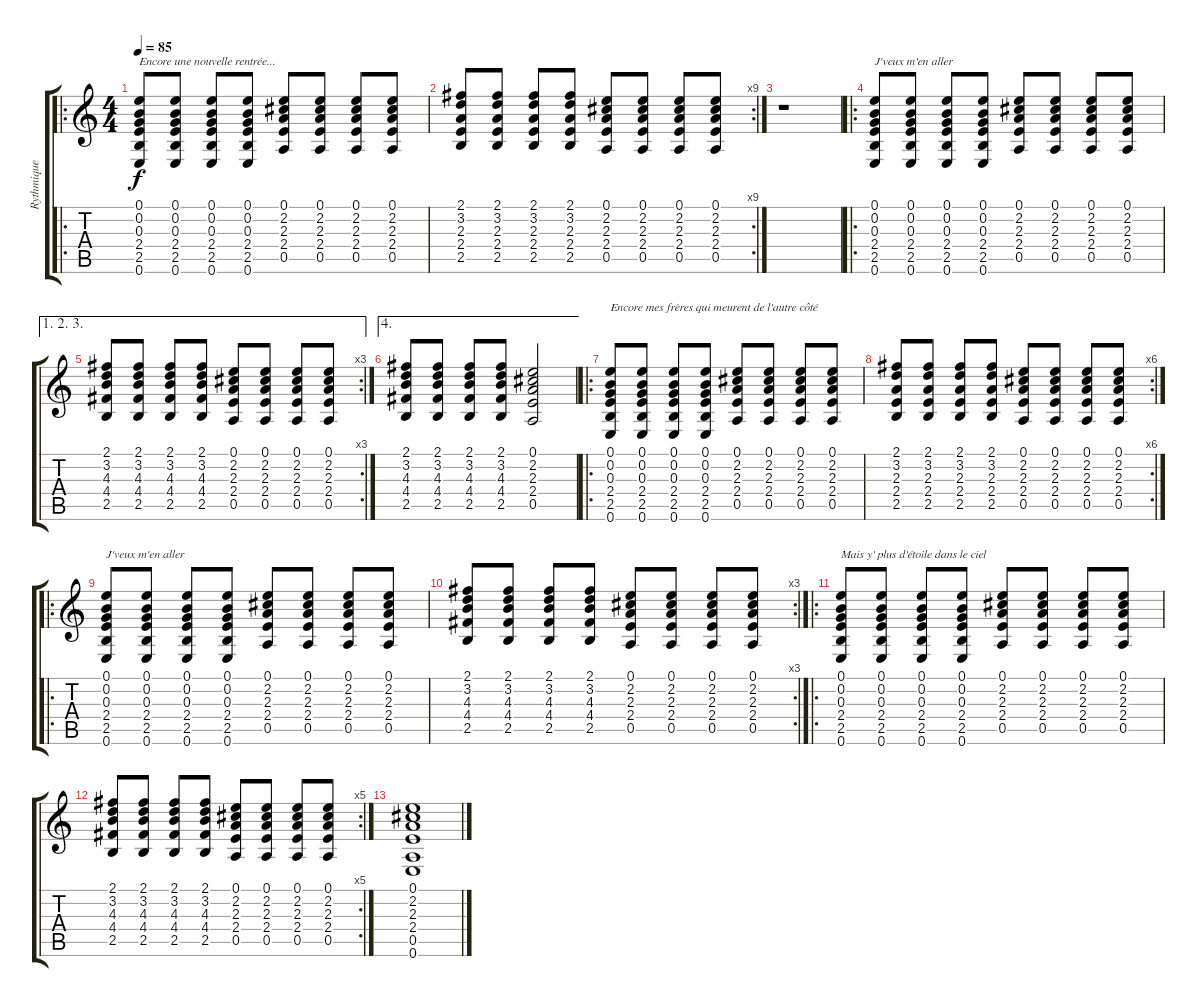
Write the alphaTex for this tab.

\track ("Rythmique" "Rythmique") {instrument acousticguitarsteel}
\staff {score tabs}
\tuning (E4 B3 G3 D3 A2 E2) {hide}
\ro
\ts (4 4)
\tempo 85
\clef g2
\ks c
(0.1 0.2 0.3 2.4 2.5 0.6).8{txt "Encore une nouvelle rentrée..." dy f instrument acousticguitarsteel} (0.1 0.2 0.3 2.4 2.5 0.6).8 (0.1 0.2 0.3 2.4 2.5 0.6).8 (0.1 0.2 0.3 2.4 2.5 0.6).8 (0.1 2.2 2.3 2.4 0.5).8 (0.1 2.2 2.3 2.4 0.5).8 (0.1 2.2 2.3 2.4 0.5).8 (0.1 2.2 2.3 2.4 0.5).8 |
\rc 9
(2.1 3.2 2.3 2.4 2.5).8 (2.1 3.2 2.3 2.4 2.5).8 (2.1 3.2 2.3 2.4 2.5).8 (2.1 3.2 2.3 2.4 2.5).8 (0.1 2.2 2.3 2.4 0.5).8 (0.1 2.2 2.3 2.4 0.5).8 (0.1 2.2 2.3 2.4 0.5).8 (0.1 2.2 2.3 2.4 0.5).8 |
r.1 |
\ro
(0.1 0.2 0.3 2.4 2.5 0.6).8{txt "J'veux m'en aller"} (0.1 0.2 0.3 2.4 2.5 0.6).8 (0.1 0.2 0.3 2.4 2.5 0.6).8 (0.1 0.2 0.3 2.4 2.5 0.6).8 (0.1 2.2 2.3 2.4 0.5).8 (0.1 2.2 2.3 2.4 0.5).8 (0.1 2.2 2.3 2.4 0.5).8 (0.1 2.2 2.3 2.4 0.5).8 |
\ae (1 2 3)
\rc 3
(2.1 3.2 4.3 4.4 2.5).8 (2.1 3.2 4.3 4.4 2.5).8 (2.1 3.2 4.3 4.4 2.5).8 (2.1 3.2 4.3 4.4 2.5).8 (0.1 2.2 2.3 2.4 0.5).8 (0.1 2.2 2.3 2.4 0.5).8 (0.1 2.2 2.3 2.4 0.5).8 (0.1 2.2 2.3 2.4 0.5).8 |
\ae 4
(2.1 3.2 4.3 4.4 2.5).8 (2.1 3.2 4.3 4.4 2.5).8 (2.1 3.2 4.3 4.4 2.5).8 (2.1 3.2 4.3 4.4 2.5).8 (0.1 2.2 2.3 2.4 0.5).2 |
\ro
(0.1 0.2 0.3 2.4 2.5 0.6).8{txt "Encore mes frères qui meurent de l'autre côté"} (0.1 0.2 0.3 2.4 2.5 0.6).8 (0.1 0.2 0.3 2.4 2.5 0.6).8 (0.1 0.2 0.3 2.4 2.5 0.6).8 (0.1 2.2 2.3 2.4 0.5).8 (0.1 2.2 2.3 2.4 0.5).8 (0.1 2.2 2.3 2.4 0.5).8 (0.1 2.2 2.3 2.4 0.5).8 |
\rc 6
(2.1 3.2 2.3 2.4 2.5).8 (2.1 3.2 2.3 2.4 2.5).8 (2.1 3.2 2.3 2.4 2.5).8 (2.1 3.2 2.3 2.4 2.5).8 (0.1 2.2 2.3 2.4 0.5).8 (0.1 2.2 2.3 2.4 0.5).8 (0.1 2.2 2.3 2.4 0.5).8 (0.1 2.2 2.3 2.4 0.5).8 |
\ro
(0.1 0.2 0.3 2.4 2.5 0.6).8{txt "J'veux m'en aller"} (0.1 0.2 0.3 2.4 2.5 0.6).8 (0.1 0.2 0.3 2.4 2.5 0.6).8 (0.1 0.2 0.3 2.4 2.5 0.6).8 (0.1 2.2 2.3 2.4 0.5).8 (0.1 2.2 2.3 2.4 0.5).8 (0.1 2.2 2.3 2.4 0.5).8 (0.1 2.2 2.3 2.4 0.5).8 |
\rc 3
(2.1 3.2 4.3 4.4 2.5).8 (2.1 3.2 4.3 4.4 2.5).8 (2.1 3.2 4.3 4.4 2.5).8 (2.1 3.2 4.3 4.4 2.5).8 (0.1 2.2 2.3 2.4 0.5).8 (0.1 2.2 2.3 2.4 0.5).8 (0.1 2.2 2.3 2.4 0.5).8 (0.1 2.2 2.3 2.4 0.5).8 |
\ro
(0.1 0.2 0.3 2.4 2.5 0.6).8{txt "Mais y' plus d'étoile dans le ciel"} (0.1 0.2 0.3 2.4 2.5 0.6).8 (0.1 0.2 0.3 2.4 2.5 0.6).8 (0.1 0.2 0.3 2.4 2.5 0.6).8 (0.1 2.2 2.3 2.4 0.5).8 (0.1 2.2 2.3 2.4 0.5).8 (0.1 2.2 2.3 2.4 0.5).8 (0.1 2.2 2.3 2.4 0.5).8 |
\rc 5
(2.1 3.2 4.3 4.4 2.5).8 (2.1 3.2 4.3 4.4 2.5).8 (2.1 3.2 4.3 4.4 2.5).8 (2.1 3.2 4.3 4.4 2.5).8 (0.1 2.2 2.3 2.4 0.5).8 (0.1 2.2 2.3 2.4 0.5).8 (0.1 2.2 2.3 2.4 0.5).8 (0.1 2.2 2.3 2.4 0.5).8 |
(0.1 2.2 2.3 2.4 0.5 0.6).1
